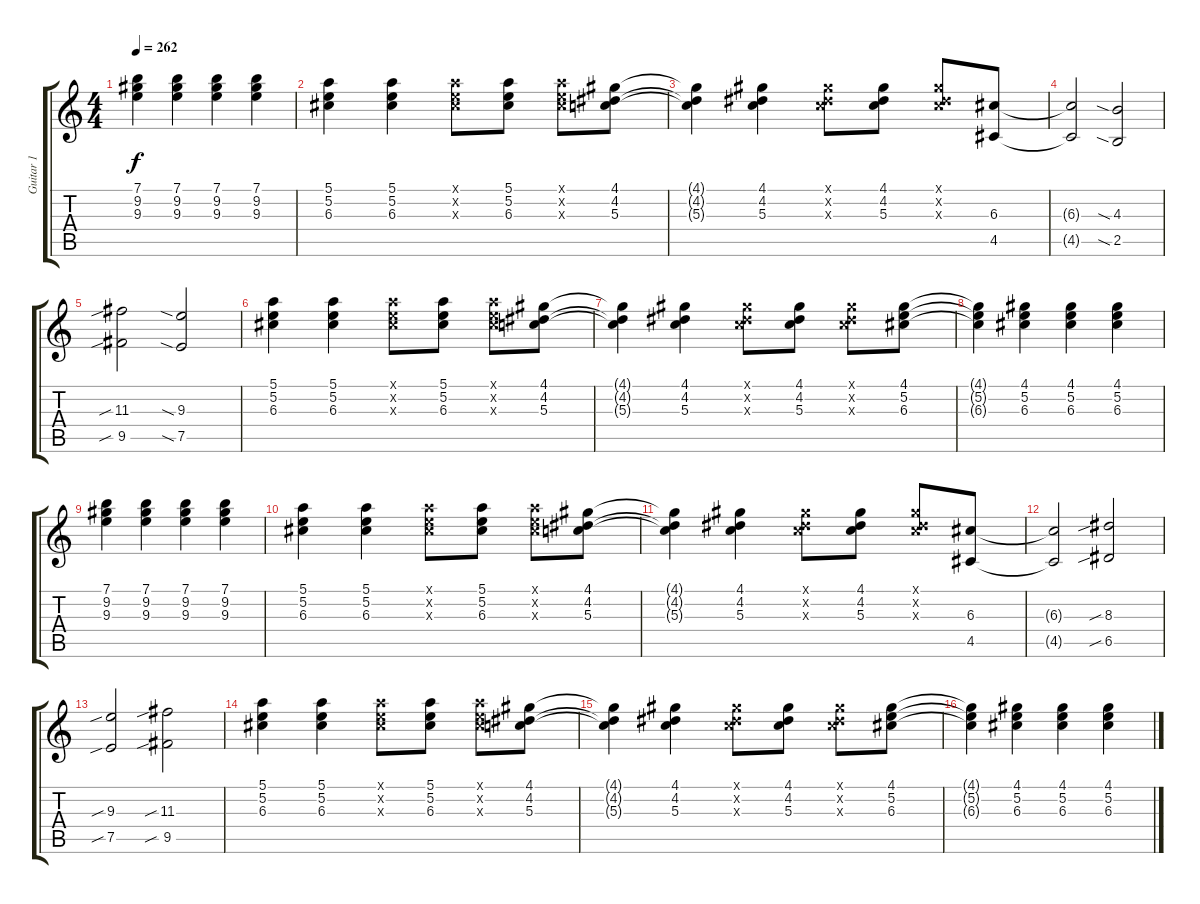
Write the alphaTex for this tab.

\track ("Guitar 1" "Guitar 1") {instrument overdrivenguitar}
\staff {score tabs}
\tuning (E4 B3 G3 D3 A2 E2) {hide}
\ts (4 4)
\tempo 262
\clef g2
\ks c
(7.1 9.2 9.3).4{dy f} (7.1 9.2 9.3).4 (7.1 9.2 9.3).4 (7.1 9.2 9.3).4 |
(5.1 5.2 6.3).4 (5.1 5.2 6.3).4 (5.1{x} 5.2{x} 6.3{x}).8 (5.1 5.2 6.3).8 (5.1{x} 5.2{x} 6.3{x}).8 (4.1 4.2 5.3).8 |
(4.1{t} 4.2{t} 5.3{t}).4 (4.1 4.2 5.3).4 (4.1{x} 4.2{x} 5.3{x}).8 (4.1 4.2 5.3).8 (4.1{x} 4.2{x} 5.3{x}).8 (6.3 4.5).8 |
(6.3{t} 4.5{t}).2 (4.3{sia} 2.5{sia}).2 |
(11.3{sib} 9.5{sib}).2 (9.3{sia} 7.5{sia}).2 |
(5.1 5.2 6.3).4 (5.1 5.2 6.3).4 (5.1{x} 5.2{x} 6.3{x}).8 (5.1 5.2 6.3).8 (5.1{x} 5.2{x} 6.3{x}).8 (4.1 4.2 5.3).8 |
(4.1{t} 4.2{t} 5.3{t}).4 (4.1 4.2 5.3).4 (4.1{x} 4.2{x} 5.3{x}).8 (4.1 4.2 5.3).8 (4.1{x} 4.2{x} 5.3{x}).8 (4.1 5.2 6.3).8 |
(4.1{t} 5.2{t} 6.3{t}).4 (4.1 5.2 6.3).4 (4.1 5.2 6.3).4 (4.1 5.2 6.3).4 |
(7.1 9.2 9.3).4 (7.1 9.2 9.3).4 (7.1 9.2 9.3).4 (7.1 9.2 9.3).4 |
(5.1 5.2 6.3).4 (5.1 5.2 6.3).4 (5.1{x} 5.2{x} 6.3{x}).8 (5.1 5.2 6.3).8 (5.1{x} 5.2{x} 6.3{x}).8 (4.1 4.2 5.3).8 |
(4.1{t} 4.2{t} 5.3{t}).4 (4.1 4.2 5.3).4 (4.1{x} 4.2{x} 5.3{x}).8 (4.1 4.2 5.3).8 (4.1{x} 4.2{x} 5.3{x}).8 (6.3 4.5).8 |
(6.3{t} 4.5{t}).2 (8.3{sib} 6.5{sib}).2 |
(9.3{sib} 7.5{sib}).2 (11.3{sib} 9.5{sib}).2 |
(5.1 5.2 6.3).4 (5.1 5.2 6.3).4 (5.1{x} 5.2{x} 6.3{x}).8 (5.1 5.2 6.3).8 (5.1{x} 5.2{x} 6.3{x}).8 (4.1 4.2 5.3).8 |
(4.1{t} 4.2{t} 5.3{t}).4 (4.1 4.2 5.3).4 (4.1{x} 4.2{x} 5.3{x}).8 (4.1 4.2 5.3).8 (4.1{x} 4.2{x} 5.3{x}).8 (4.1 5.2 6.3).8 |
(4.1{t} 5.2{t} 6.3{t}).4 (4.1 5.2 6.3).4 (4.1 5.2 6.3).4 (4.1 5.2 6.3).4
